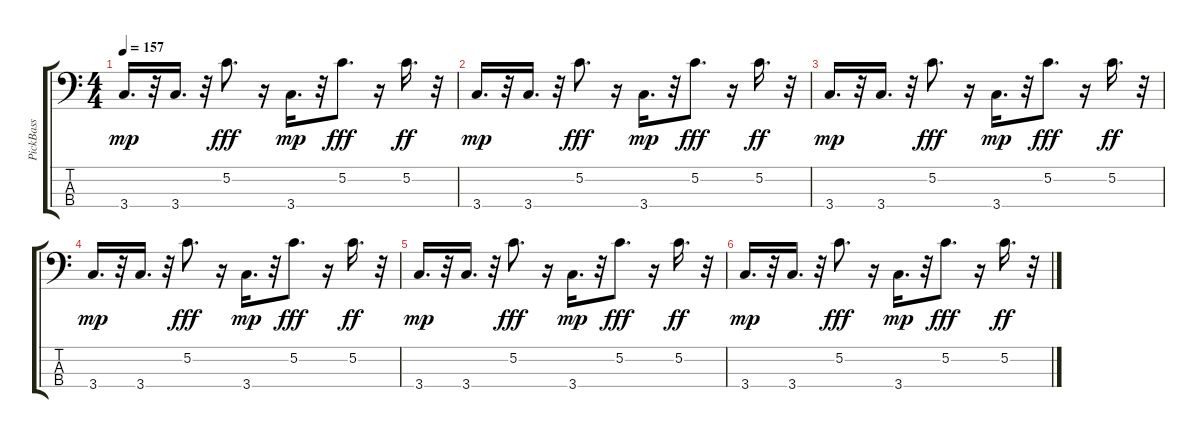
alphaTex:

\track ("PickBass            " "PickBass  ") {instrument electricbasspick}
\staff {score tabs}
\tuning (C-1 G2 D2 A1) {hide}
\ts (4 4)
\tempo 157
\clef f4
\ks c
3.4.16{d dy mp volume 10} r.32 3.4.16{d volume 10} r.32 5.2.8{d dy fff volume 10} r.16 3.4.16{d dy mp volume 9} r.32 5.2.8{d dy fff volume 9} r.16 5.2.16{d dy ff volume 9} r.32 |
3.4.16{d dy mp volume 8} r.32 3.4.16{d volume 8} r.32 5.2.8{d dy fff volume 8} r.16 3.4.16{d dy mp volume 7} r.32 5.2.8{d dy fff volume 7} r.16 5.2.16{d dy ff volume 7} r.32 |
3.4.16{d dy mp volume 6} r.32 3.4.16{d volume 6} r.32 5.2.8{d dy fff volume 6} r.16 3.4.16{d dy mp volume 5} r.32 5.2.8{d dy fff volume 5} r.16 5.2.16{d dy ff volume 5} r.32 |
3.4.16{d dy mp volume 4} r.32 3.4.16{d volume 4} r.32 5.2.8{d dy fff volume 4} r.16 3.4.16{d dy mp volume 3} r.32 5.2.8{d dy fff volume 3} r.16 5.2.16{d dy ff volume 3} r.32 |
3.4.16{d dy mp volume 2} r.32 3.4.16{d volume 2} r.32 5.2.8{d dy fff volume 2} r.16 3.4.16{d dy mp volume 1} r.32 5.2.8{d dy fff volume 1} r.16 5.2.16{d dy ff volume 1} r.32 |
3.4.16{d dy mp volume 0} r.32 3.4.16{d volume 0} r.32 5.2.8{d dy fff volume 0} r.16 3.4.16{d dy mp} r.32 5.2.8{d dy fff} r.16 5.2.16{d dy ff} r.32
